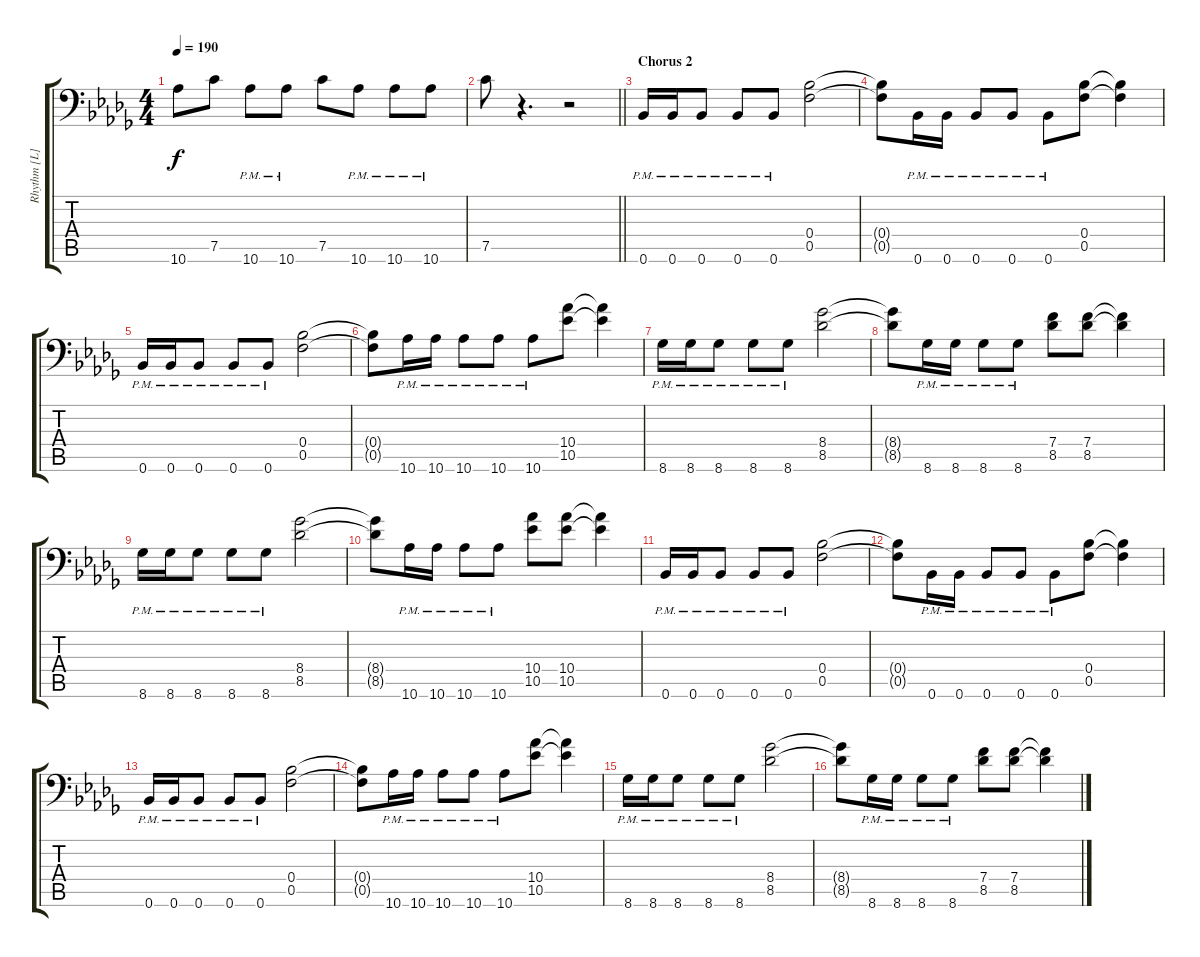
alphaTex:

\track ("Rhythm [L]" "Rhythm [L]") {instrument distortionguitar}
\staff {score tabs}
\tuning (C4 G3 Eb3 Bb2 F2 Bb1) {hide}
\ts (4 4)
\tempo 190
\clef f4
\ks db
10.6{t}.8{dy f} 7.5.8 10.6{pm}.8 10.6{pm}.8 7.5.8 10.6{pm}.8 10.6{pm}.8 10.6{pm}.8 |
\barLineRight lightlight
7.5.8 r.4{d} r.2 |
\section ("" "Chorus 2")
0.6{pm}.16 0.6{pm}.16 0.6{pm}.8 0.6{pm}.8 0.6{pm}.8 (0.4 0.5).2 |
(0.4{t} 0.5{t}).8 0.6{pm}.16 0.6{pm}.16 0.6{pm}.8 0.6{pm}.8 0.6{pm}.8 (0.4 0.5).8 (0.4{t} 0.5{t}).4 |
0.6{pm}.16 0.6{pm}.16 0.6{pm}.8 0.6{pm}.8 0.6{pm}.8 (0.4 0.5).2 |
(0.4{t} 0.5{t}).8 10.6{pm}.16 10.6{pm}.16 10.6{pm}.8 10.6{pm}.8 10.6{pm}.8 (10.4 10.5).8 (10.4{t} 10.5{t}).4 |
8.6{pm}.16 8.6{pm}.16 8.6{pm}.8 8.6{pm}.8 8.6{pm}.8 (8.4 8.5).2 |
(8.4{t} 8.5{t}).8 8.6{pm}.16 8.6{pm}.16 8.6{pm}.8 8.6{pm}.8 (7.4 8.5).8 (7.4 8.5).8 (7.4{t} 8.5{t}).4 |
8.6{pm}.16 8.6{pm}.16 8.6{pm}.8 8.6{pm}.8 8.6{pm}.8 (8.4 8.5).2 |
(8.4{t} 8.5{t}).8 10.6{pm}.16 10.6{pm}.16 10.6{pm}.8 10.6{pm}.8 (10.4 10.5).8 (10.4 10.5).8 (10.4{t} 10.5{t}).4 |
0.6{pm}.16 0.6{pm}.16 0.6{pm}.8 0.6{pm}.8 0.6{pm}.8 (0.4 0.5).2 |
(0.4{t} 0.5{t}).8 0.6{pm}.16 0.6{pm}.16 0.6{pm}.8 0.6{pm}.8 0.6{pm}.8 (0.4 0.5).8 (0.4{t} 0.5{t}).4 |
0.6{pm}.16 0.6{pm}.16 0.6{pm}.8 0.6{pm}.8 0.6{pm}.8 (0.4 0.5).2 |
(0.4{t} 0.5{t}).8 10.6{pm}.16 10.6{pm}.16 10.6{pm}.8 10.6{pm}.8 10.6{pm}.8 (10.4 10.5).8 (10.4{t} 10.5{t}).4 |
8.6{pm}.16 8.6{pm}.16 8.6{pm}.8 8.6{pm}.8 8.6{pm}.8 (8.4 8.5).2 |
(8.4{t} 8.5{t}).8 8.6{pm}.16 8.6{pm}.16 8.6{pm}.8 8.6{pm}.8 (7.4 8.5).8 (7.4 8.5).8 (7.4{t} 8.5{t}).4
